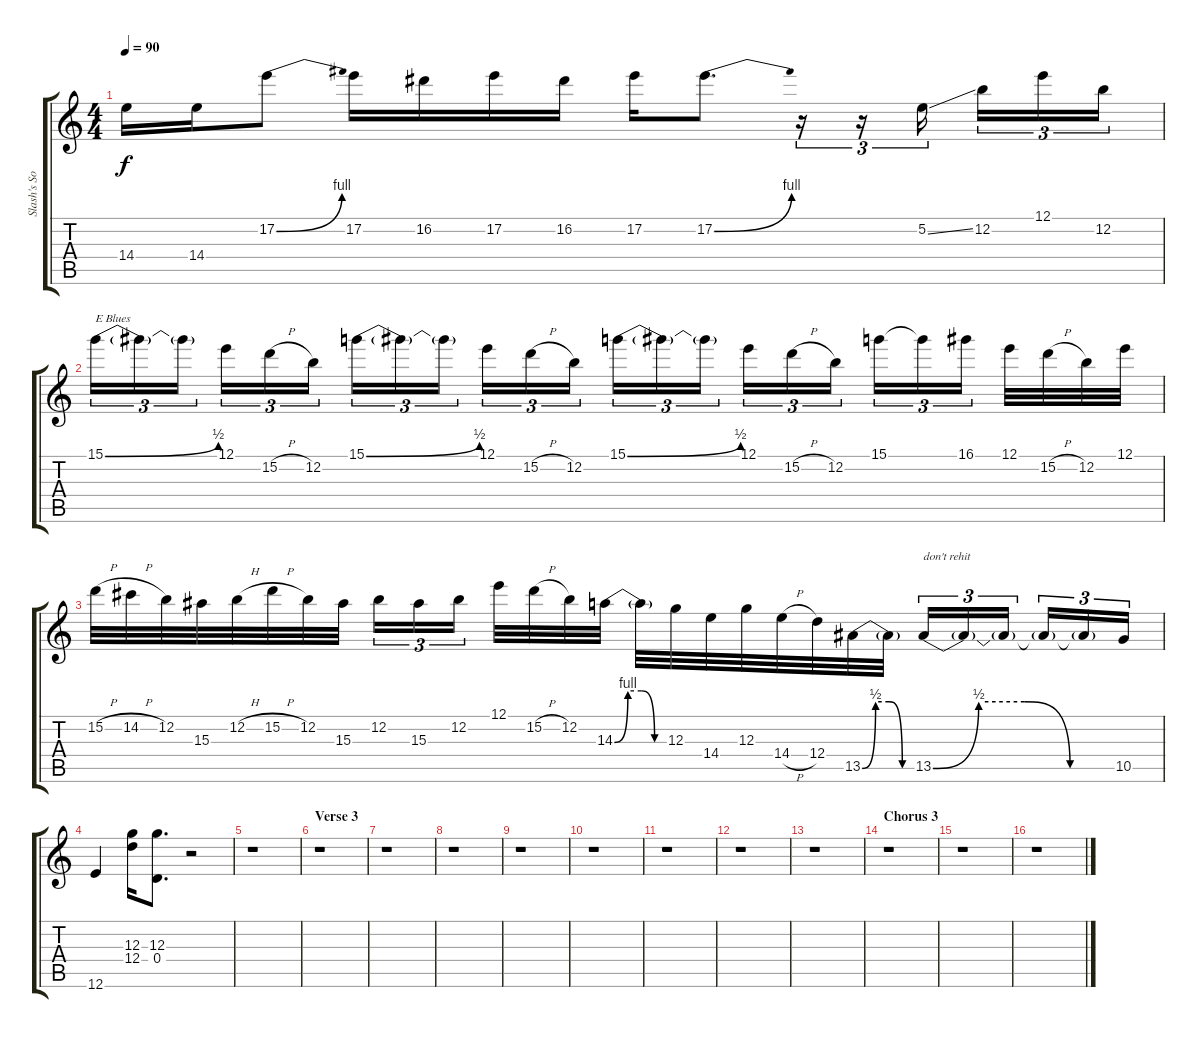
\track ("Slash's Solo" "Slash's So") {instrument distortionguitar}
\staff {score tabs}
\tuning (E4 B3 G3 D3 A2 E2) {hide}
\ts (4 4)
\tempo 90
\clef g2
\ks c
14.4.16{dy f} 14.4.16 17.2{be (bend 0 0 60 4)}.8 17.2.16 16.2.16 17.2.16 16.2.16 17.2.16 17.2{be (bend 0 0 60 4)}.8{d} r.16{tu (3 2)} r.16{tu (3 2)} 5.2{ss}.16{tu (3 2)} 12.2.16{tu (3 2)} 12.1.16{tu (3 2)} 12.2.16{tu (3 2)} |
15.1{be (bend 0 0 60 2)}.16{tu (3 2) txt "E Blues"} 15.1{t}.16{tu (3 2)} 15.1{t}.16{tu (3 2)} 12.1.16{tu (3 2)} 15.2{h}.16{tu (3 2)} 12.2.16{tu (3 2)} 15.1{be (bend 0 0 60 2)}.16{tu (3 2)} 15.1{t}.16{tu (3 2)} 15.1{t}.16{tu (3 2)} 12.1.16{tu (3 2)} 15.2{h}.16{tu (3 2)} 12.2.16{tu (3 2)} 15.1{be (bend 0 0 60 2)}.16{tu (3 2)} 15.1{t}.16{tu (3 2)} 15.1{t}.16{tu (3 2)} 12.1.16{tu (3 2)} 15.2{h}.16{tu (3 2)} 12.2.16{tu (3 2)} 15.1.16{tu (3 2)} 15.1{t}.16{tu (3 2)} 16.1.16{tu (3 2)} 12.1.32 15.2{h}.32 12.2.32 12.1.32 |
15.2{h}.32 14.2{h}.32 12.2.32 15.3.32 12.2{h}.32 15.2{h}.32 12.2.32 15.3.32 12.2.16{tu (3 2)} 15.3.16{tu (3 2)} 12.2.16{tu (3 2)} 12.1.32 15.2{h}.32 12.2.32 14.3{be (custom 0 0 15 4 30 4 45 0 60 0)}.32 14.3{t}.32 12.3.32 14.4.32 12.3.32 14.4{h}.32 12.4.32 13.5{be (custom 0 0 15 2 30 2 45 0 60 0)}.32 13.5{t}.32 13.5{be (custom 0 0 15 2 30 2 45 0 60 0)}.16{tu (3 2) txt "don't rehit"} 13.5{t}.16{tu (3 2)} 13.5{t}.16{tu (3 2)} 13.5{t}.16{tu (3 2)} 13.5{t}.16{tu (3 2)} 10.5.16{tu (3 2)} |
12.6.4 (12.3 12.4).16 (12.3 0.4).8{d} r.2 |
r.1 |
\section ("" "Verse 3")
r.1 |
r.1 |
r.1 |
r.1 |
r.1 |
r.1 |
r.1 |
r.1 |
\section ("" "Chorus 3")
r.1 |
r.1 |
r.1
